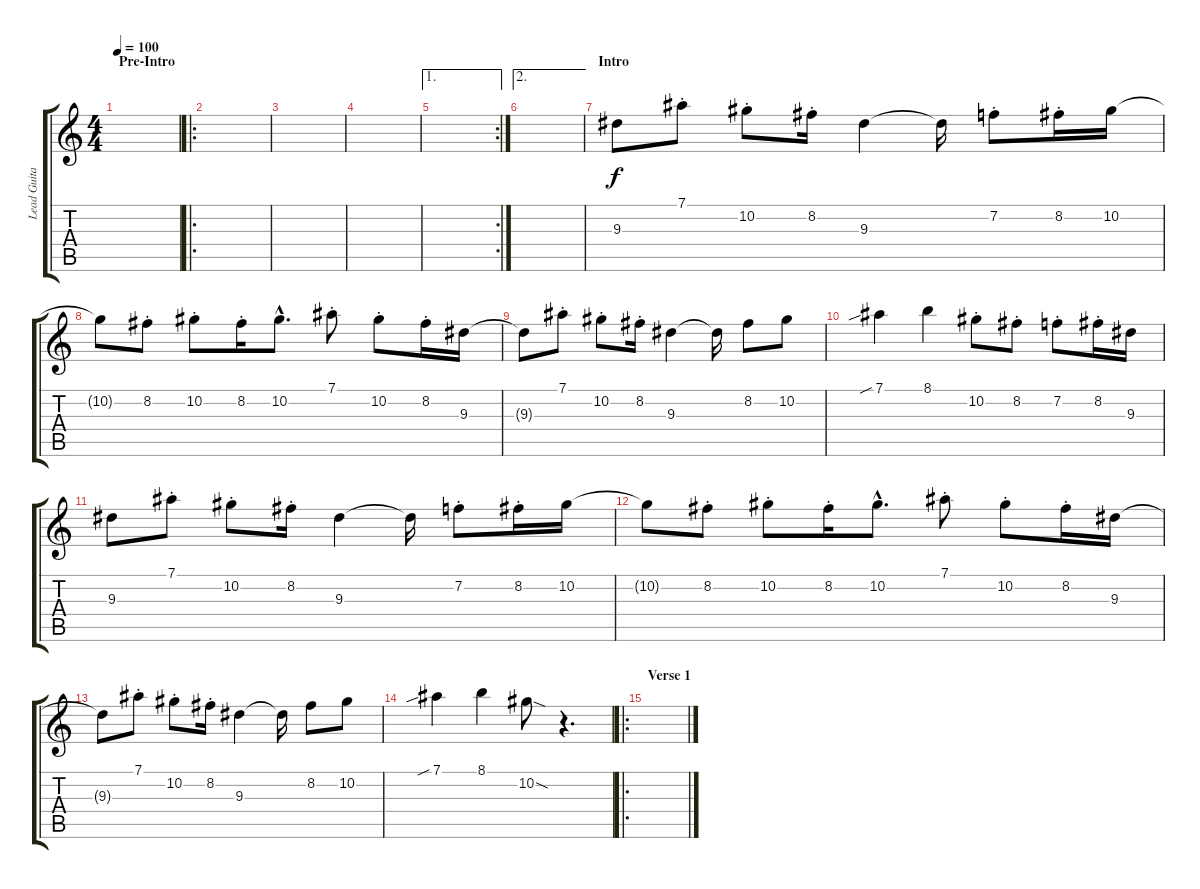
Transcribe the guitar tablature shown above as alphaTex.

\track ("Lead Guitar" "Lead Guita") {instrument distortionguitar}
\staff {score tabs}
\tuning (Eb4 Bb3 Gb3 Db3 Ab2 Eb2) {hide}
\ts (4 4)
\section ("" "Pre-Intro")
\tempo 100
\clef g2
\ks c
|
\ro
|
|
|
\ae 1
\rc 2
|
\ae 2
|
\section ("" "Intro")
9.3.8 7.1{st}.8 10.2{st}.8 8.2{st}.16 9.3.4 9.3{t}.16 7.2{st}.8 8.2{st}.16 10.2.16 |
10.2{t}.8 8.2{st}.8 10.2{st}.8 8.2{st}.16 10.2{hac}.8{d} 7.1{st}.8 10.2{st}.8 8.2{st}.16 9.3.16 |
9.3{t}.8 7.1{st}.8 10.2{st}.8 8.2{st}.16 9.3.4 9.3{t}.16 8.2.8 10.2.8 |
7.1{sib}.4 8.1.4 10.2{st}.8 8.2{st}.8 7.2{st}.8 8.2{st}.16 9.3.16 |
9.3.8 7.1{st}.8 10.2{st}.8 8.2{st}.16 9.3.4 9.3{t}.16 7.2{st}.8 8.2{st}.16 10.2.16 |
10.2{t}.8 8.2{st}.8 10.2{st}.8 8.2{st}.16 10.2{hac}.8{d} 7.1{st}.8 10.2{st}.8 8.2{st}.16 9.3.16 |
9.3{t}.8 7.1{st}.8 10.2{st}.8 8.2{st}.16 9.3.4 9.3{t}.16 8.2.8 10.2.8 |
7.1{sib}.4 8.1.4 10.2{sod}.8 r.4{d} |
\ro
\section ("" "Verse 1")
